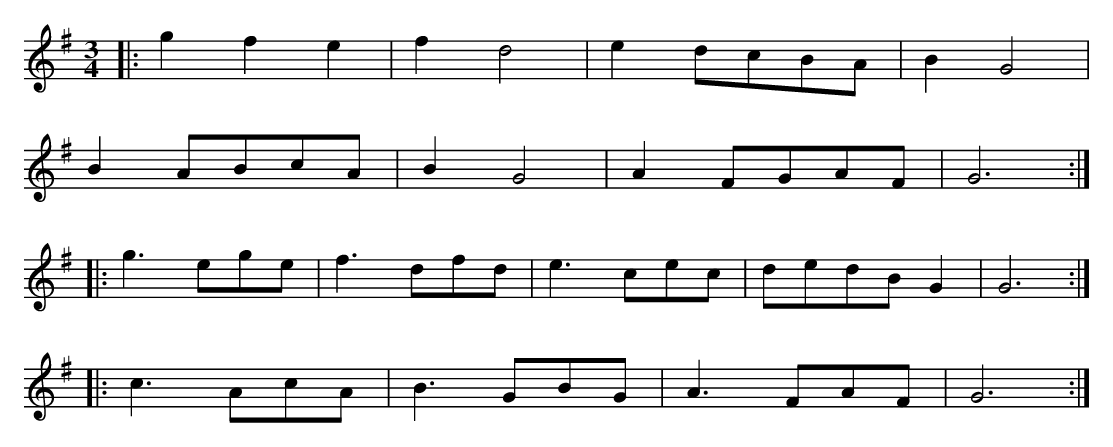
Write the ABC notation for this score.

X:1
M:3/4
K:G
|:g2 f2 e2|f2 d4|e2 dcBA|B2 G4|
B2 ABcA|B2 G4|A2 FGAF|G6:|
|:g3 ege|f3 dfd|e3 cec|dedB G2|G6:|
|:c3 AcA|B3 GBG|A3 FAF|G6:|
